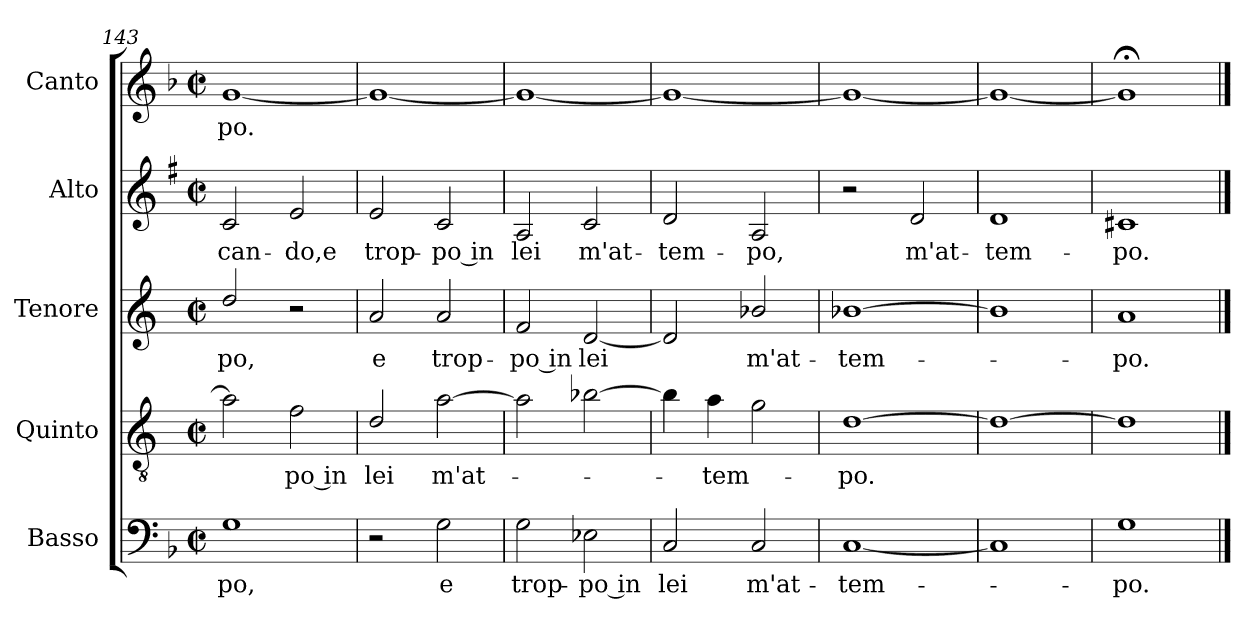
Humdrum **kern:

**kern	**text	**kern	**text	**kern	**text	**kern	**text	**kern	**text
*part5	*part5	*part4	*part4	*part3	*part3	*part2	*part2	*part1	*part1
*staff5	*staff5	*staff4	*staff4	*staff3	*staff3	*staff2	*staff2	*staff1	*staff1
*I"Basso	*	*I"Quinto	*	*I"Tenore	*	*I"Alto	*	*I"Canto	*
*I'B	*	*	*	*I'T	*	*I'A	*	*I'C	*
!!LO:LB:g=z
*clefF4	*	*clefGv2	*	*clefG2	*	*clefG2	*	*clefG2	*
*	*	*ITrd4c7	*	*ITrd4c7	*	*ITrd1c2	*	*	*
*k[b-]	*	*k[b-]	*	*k[b-]	*	*k[b-]	*	*k[b-]	*
*F:	*	*F:	*	*F:	*	*F:	*	*F:	*
*M2/2	*	*M2/2	*	*M2/2	*	*M2/2	*	*M2/2	*
*met(c|)	*	*met(c|)	*	*met(c|)	*	*met(c|)	*	*met(c|)	*
=143	=143	=143	=143	=143	=143	=143	=143	=143	=143
!	!LO:LY:b	!	!	!	!	!	!	!	!
!	!	!	!	!	!LO:LY:b	!	!	!	!
!	!	!	!	!	!	!	!LO:LY:b	!	!
!	!	!	!	!	!	!	!	!	!LO:LY:b
1G	-po,	2d\]	.	2g/	-po,	2B-/	-can-	[1g	-po.
!	!	!	!LO:LY:b	!	!	!	!	!	!
!	!	!	!	!	!	!	!LO:LY:b	!	!
.	.	2B-\	-po in	2r	.	2d/	-do,e	.	.
=144	=144	=144	=144	=144	=144	=144	=144	=144	=144
!	!	!	!LO:LY:b	!	!	!	!	!	!
!	!	!	!	!	!LO:LY:b	!	!	!	!
!	!	!	!	!	!	!	!LO:LY:b	!	!
2r	.	2G/	lei	2d/	e	2d/	trop-	1g_	.
!	!LO:LY:b	!	!	!	!	!	!	!	!
!	!	!	!LO:LY:b	!	!	!	!	!	!
!	!	!	!	!	!LO:LY:b	!	!	!	!
!	!	!	!	!	!	!	!LO:LY:b	!	!
2G\	e	[2d\	m'at-	2d/	trop-	2B-/	-po in	.	.
=145	=145	=145	=145	=145	=145	=145	=145	=145	=145
!	!LO:LY:b	!	!	!	!	!	!	!	!
!	!	!	!	!	!LO:LY:b	!	!	!	!
!	!	!	!	!	!	!	!LO:LY:b	!	!
2G\	trop-	2d\]	.	2B-/	-po in	2G/	lei	1g_	.
!	!LO:LY:b	!	!	!	!	!	!	!	!
!	!	!	!	!	!LO:LY:b	!	!	!	!
!	!	!	!	!	!	!	!LO:LY:b	!	!
2E-X\	-po in	[2e-X\	.	[2G/	lei	2B-/	m'at-	.	.
=146	=146	=146	=146	=146	=146	=146	=146	=146	=146
!	!LO:LY:b	!	!	!	!	!	!	!	!
!	!	!	!	!	!	!	!LO:LY:b	!	!
2C/	lei	4e-\]	.	2G/]	.	2c/	-tem-	1g_	.
!	!	!	!LO:LY:b	!	!	!	!	!	!
.	.	4d\	-tem-	.	.	.	.	.	.
!	!LO:LY:b	!	!	!	!	!	!	!	!
!	!	!	!	!	!LO:LY:b	!	!	!	!
!	!	!	!	!	!	!	!LO:LY:b	!	!
2C/	m'at-	2c\	.	2e-X/	m'at-	2G/	-po,	.	.
=147	=147	=147	=147	=147	=147	=147	=147	=147	=147
!	!LO:LY:b	!	!	!	!	!	!	!	!
!	!	!	!LO:LY:b	!	!	!	!	!	!
!	!	!	!	!	!LO:LY:b	!	!	!	!
[1C	-tem-	[1G	-po.	[1e-X	-tem-	2r	.	1g_	.
!	!	!	!	!	!	!	!LO:LY:b	!	!
.	.	.	.	.	.	2c/	m'at-	.	.
=148	=148	=148	=148	=148	=148	=148	=148	=148	=148
!	!	!	!	!	!	!	!LO:LY:b	!	!
1C]	.	1G_	.	1e-]	.	1c	-tem-	1g_	.
=149	=149	=149	=149	=149	=149	=149	=149	=149	=149
!	!LO:LY:b	!	!	!	!	!	!	!	!
!	!	!	!	!	!LO:LY:b	!	!	!	!
!	!	!	!	!	!	!	!LO:LY:b	!	!
1G	-po.	1G]	.	1d	-po.	1Bn	-po.	1g;<]	.
==	==	==	==	==	==	==	==	==	==
*-	*-	*-	*-	*-	*-	*-	*-	*-	*-
